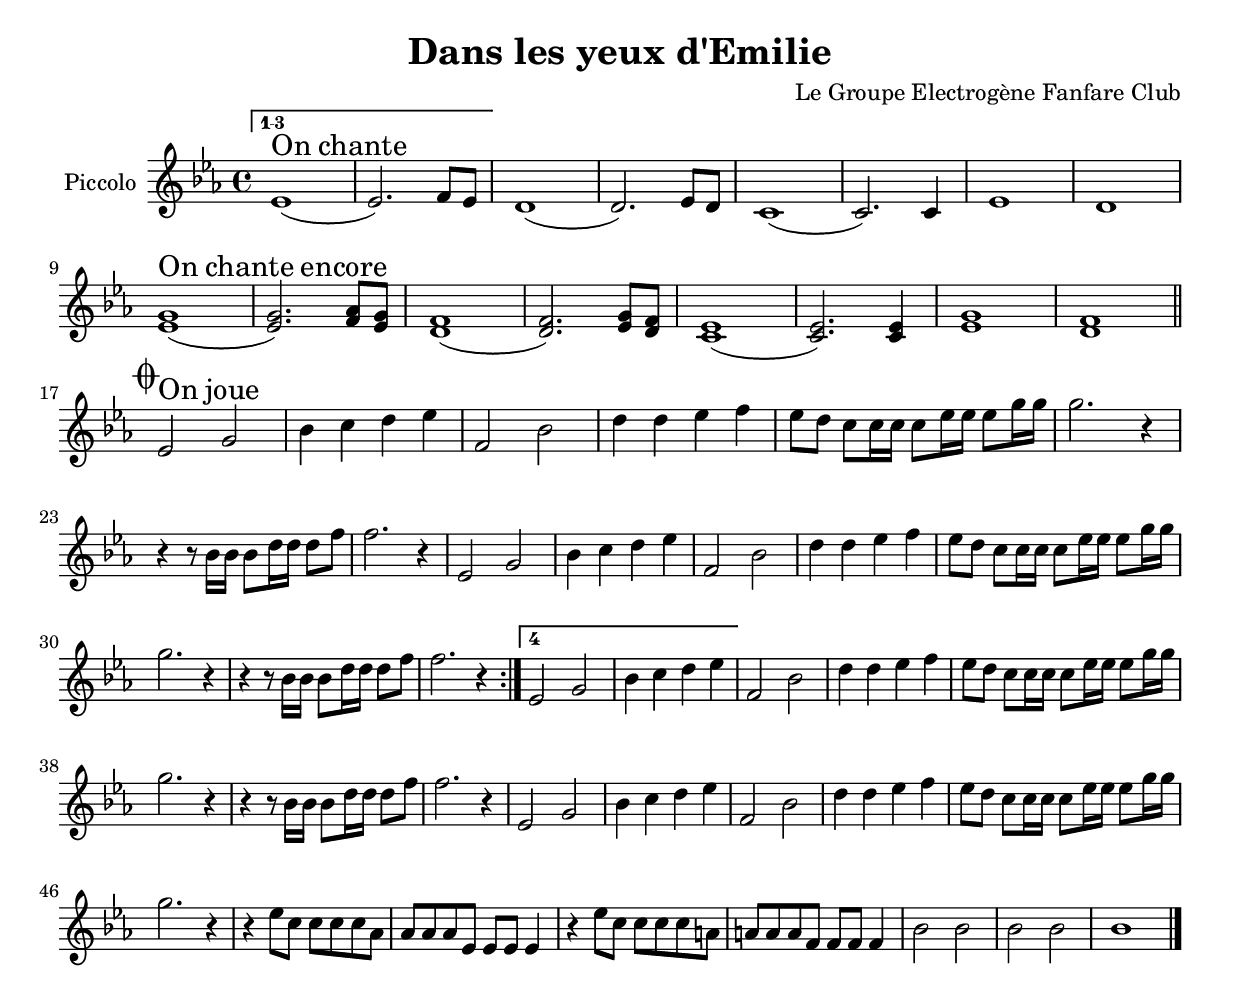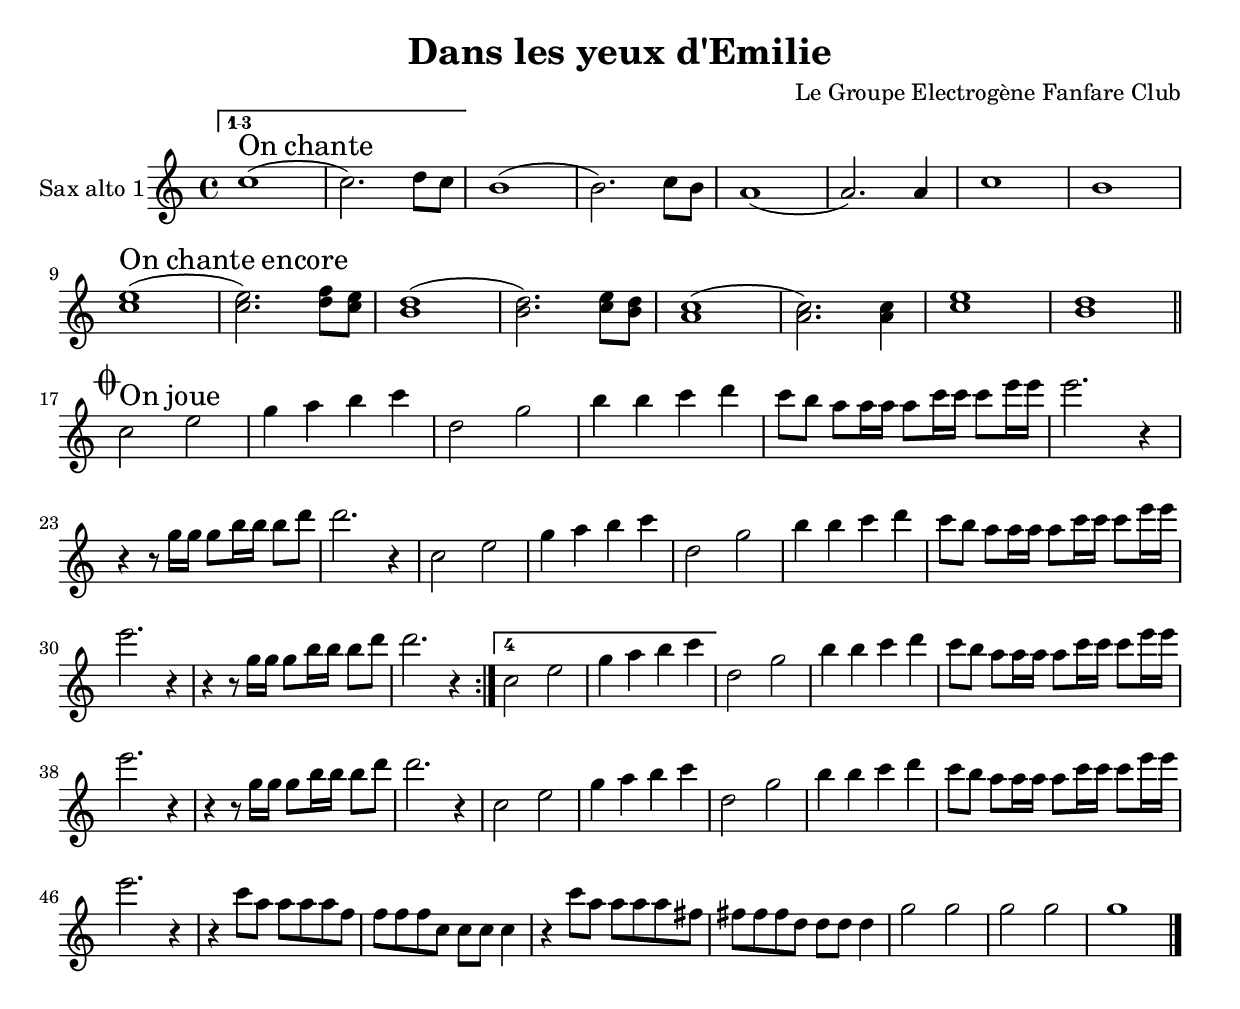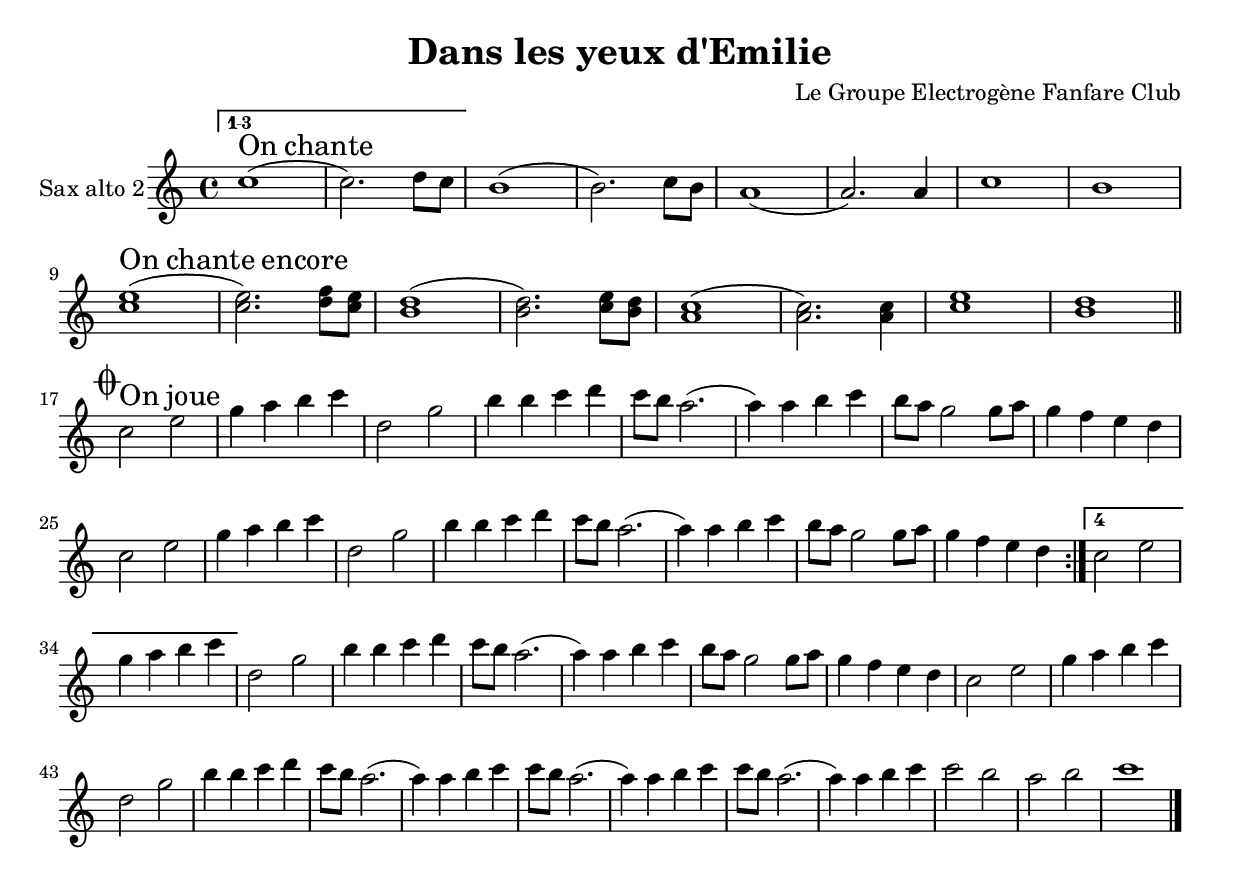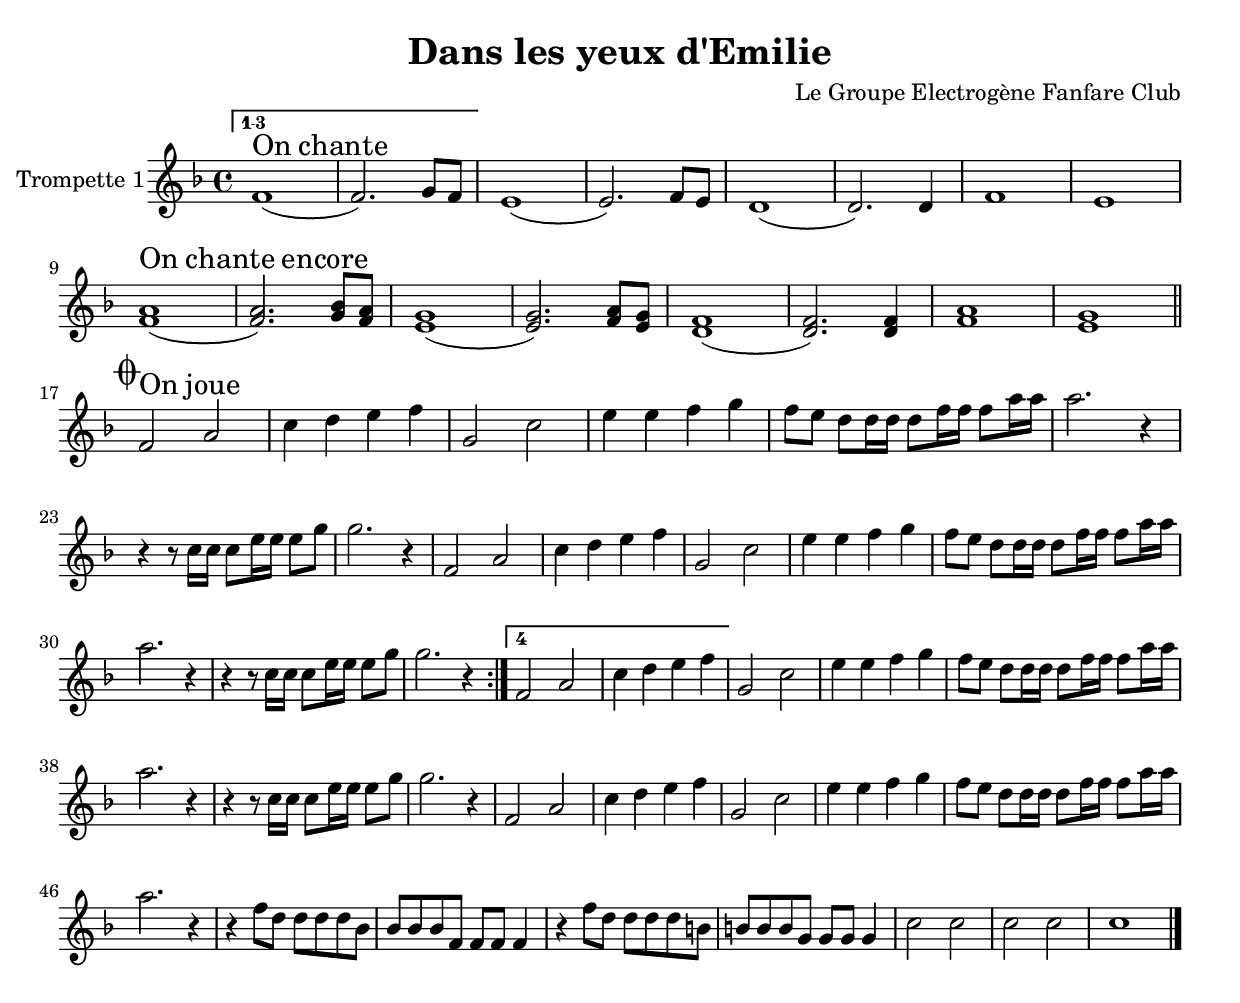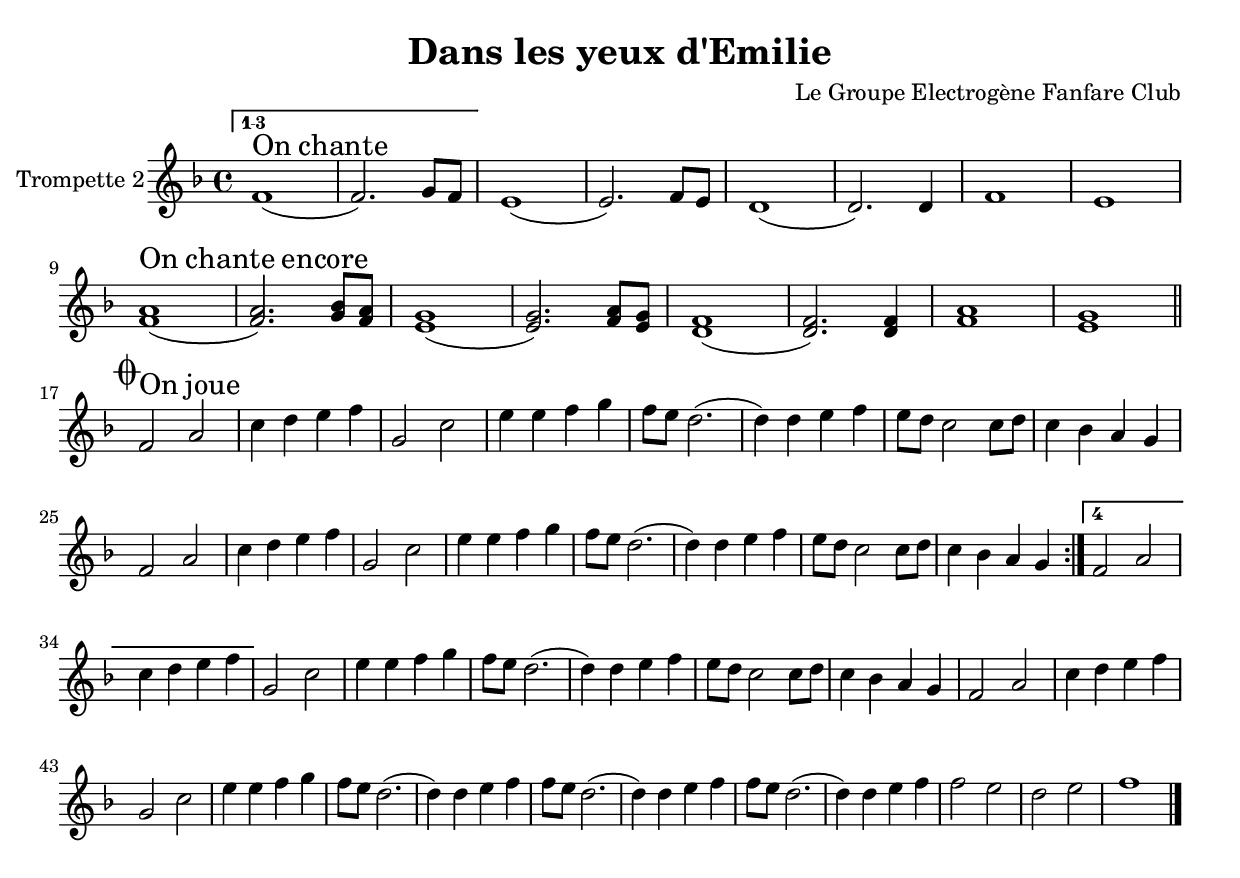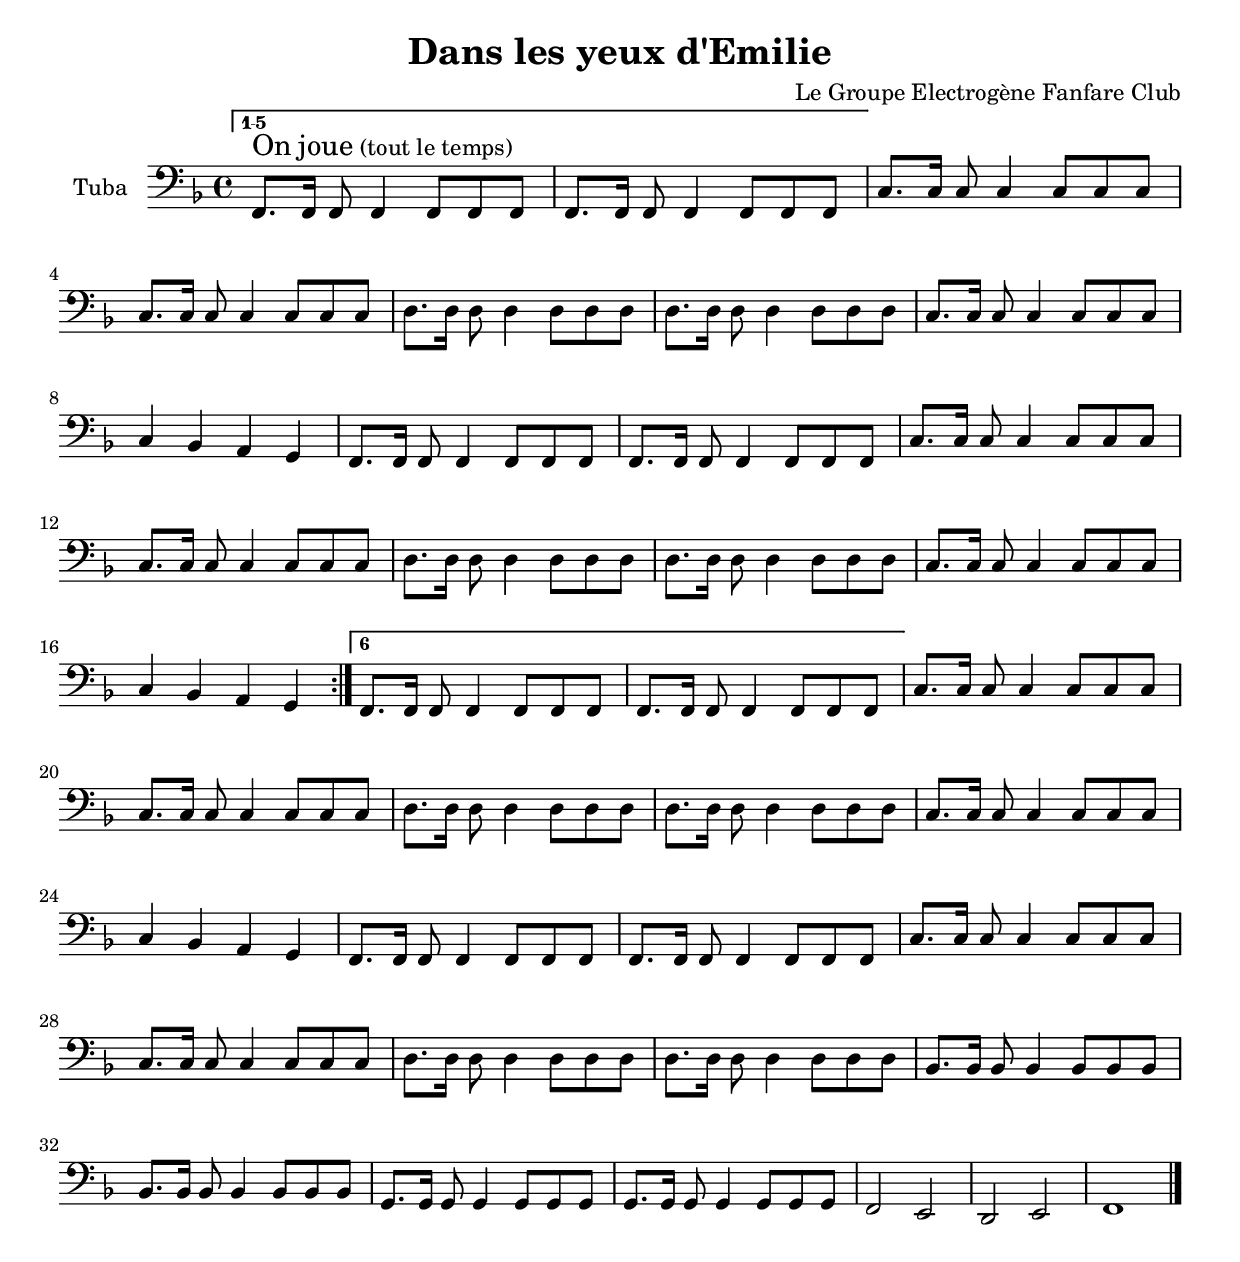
\version "2.18.2"
\language "français"

\header {
  title = "Dans les yeux d'Emilie"
  subtitle = ""
  composer = "Le Groupe Electrogène Fanfare Club"
}

global = {
  \key re \minor
  \time 4/4
}

voixUn= \repeat volta 2 {
\set Score.repeatCommands = #'((volta "1-3") end-repeat)
  fa,1^\markup { \huge On \huge chante }  (fa2.) sol8 fa8 
  \set Score.repeatCommands = #'((volta #f))
  mi1 (mi2.) fa8 mi re1 (re2.) re4  fa1 mi \break
  <fa la>1^\markup { \huge On \huge chante \huge encore} (<fa la>2.) <sol sib>8 <fa la>8 <mi sol>1 (<mi sol>2.) <fa la>8 <mi sol> <re fa>1 (<re fa>2.) <re fa>4  <fa la>1 <mi sol> \mark \markup { \musicglyph #"scripts.coda" } \bar "||"  
  \break
 
  
 fa2^\markup { \huge On \huge joue } la do4 re mi fa sol,2 do 
 mi4 mi fa sol fa8 mi re re16 re re8 fa16 fa fa8 la16 la la2. r4 r r8 do,16 do do8 mi16 mi mi8 sol sol2. r4
 fa,2 la do4 re mi fa sol,2 do 
 mi4 mi fa sol fa8 mi re re16 re re8 fa16 fa fa8 la16 la la2. r4 r r8 do,16 do do8 mi16 mi mi8 sol sol2. r4 
   
 \set Score.repeatCommands = #'((volta #f) (volta "4") end-repeat)  
fa,2 la do4 re mi fa 
\set Score.repeatCommands = #'((volta #f))
sol,2 do mi4 mi fa sol fa8 mi re re16 re re8 fa16 fa fa8 la16 la la2. r4 r r8 do,16 do do8 mi16 mi mi8 sol sol2. r4
fa,2 la do4 re mi fa sol,2 do 
 mi4 mi fa sol fa8 mi re re16 re re8 fa16 fa fa8 la16 la la2. r4 r
 fa8 re re re re sib sib sib sib fa fa fa fa4 r4 fa'8 re re re re si
si si si sol sol sol sol4 do2 do do do do1 \bar "|."  
}

voixDeux= \repeat volta 2 {
\set Score.repeatCommands = #'((volta "1-3") end-repeat)

  fa,1^\markup { \huge On \huge chante }  (fa2.) sol8 fa8 
    \set Score.repeatCommands = #'((volta #f))
mi1 (mi2.) fa8 mi re1 (re2.) re4  fa1 mi \break
  <fa la>1^\markup { \huge On \huge chante \huge encore} (<fa la>2.) <sol sib>8 <fa la>8 <mi sol>1 (<mi sol>2.) <fa la>8 <mi sol> <re fa>1 (<re fa>2.) <re fa>4  <fa la>1 <mi sol> \mark \markup { \musicglyph #"scripts.coda" } \bar "||" \break

 fa2^\markup { \huge On \huge joue } la do4 re mi fa sol,2 do 
 mi4 mi fa sol fa8 mi re2. (re4) re mi fa mi8 re do2 do8 re do4 sib la sol
 fa2 la do4 re mi fa sol,2 do 
 mi4 mi fa sol fa8 mi re2. (re4) re mi fa mi8 re do2 do8 re do4 sib la sol
 
  \set Score.repeatCommands = #'((volta #f) (volta "4") end-repeat)  

 fa2 la do4 re mi fa 
 \set Score.repeatCommands = #'((volta #f))

 sol,2 do mi4 mi fa sol fa8 mi re2. (re4) re mi fa mi8 re do2 do8 re do4 sib la sol
 fa2 la do4 re mi fa sol,2 do 
 mi4 mi fa sol fa8 mi re2. (re4) re mi fa fa8 mi re2. (re4) re mi fa fa8 mi re2. (re4) re mi fa fa2 mi 

re2 mi fa1 \bar "|." 
 }

voixBasse= \repeat volta 2 {
\set Score.repeatCommands = #'((volta "1-5") end-repeat)

 fa,,,8.^\markup { \huge On \huge joue (tout le temps) } fa16 fa8 fa4 fa8 fa fa fa8. fa16 fa8 fa4 fa8 fa fa 
 \set Score.repeatCommands = #'((volta #f))
do'8. do16 do8 do4 do8 do do do8. do16 do8 do4 do8 do do re8. re16 re8 re4 re8 re re re8. re16 re8 re4 re8 re re do8. do16 do8 do4 do8 do do do4 sib la sol
fa8. fa16 fa8 fa4 fa8 fa fa fa8. fa16 fa8 fa4 fa8 fa fa do'8. do16 do8 do4 do8 do do do8. do16 do8 do4 do8 do do re8. re16 re8 re4 re8 re re re8. re16 re8 re4 re8 re re 
do8. do16 do8 do4 do8 do do do4 sib la sol

 
\set Score.repeatCommands = #'((volta #f) (volta "6") end-repeat)
  fa8. fa16 fa8 fa4 fa8 fa fa fa8. fa16 fa8 fa4 fa8 fa fa 
\set Score.repeatCommands = #'((volta #f))
  do'8. do16 do8 do4 do8 do do do8. do16 do8 do4 do8 do do re8. re16 re8 re4 re8 re re re8. re16 re8 re4 re8 re re do8. do16 do8 do4 do8 do do do4 sib la sol 
fa8. fa16 fa8 fa4 fa8 fa fa fa8. fa16 fa8 fa4 fa8 fa fa do'8. do16 do8 do4 do8 do do do8. do16 do8 do4 do8 do do re8. re16 re8 re4 re8 re re re8. re16 re8 re4 re8 re re sib8. sib16 sib8 sib4 sib8 sib sib sib8. sib16 sib8 sib4 sib8 sib sib sol8. sol16 sol8 sol4 sol8 sol sol sol8. sol16 sol8 sol4 sol8 sol sol fa2 mi re mi fa1 
\bar "|." 
}

trumpetUn =  \relative do'' {
  \global
  \voixUn
}

trumpetDeux =  \relative do'' {
  \global
  \voixDeux
}

tuba =  \relative do'' {
  \global
  \clef bass
  \voixBasse
}

piccolo =  \transpose do' sib \trumpetUn
saxAltoUn =  \transpose mib sib \trumpetUn
saxAltoDeux =  \transpose mib sib \trumpetDeux

\book {
  \bookOutputSuffix "trumpet1"
  \score {
    \new Staff \with {
      instrumentName = "Trompette 1"
      midiInstrument = "trumpet"
    } \trumpetUn
    \layout { }
    \midi {
      \tempo 4=140
    }
  }
}

\book {
  \bookOutputSuffix "trumpet2"
  \score {
    \new Staff \with {
      instrumentName = "Trompette 2"
      midiInstrument = "trumpet"
    } \trumpetDeux
    \layout { }
    \midi {
      \tempo 4=140
    }
  }
}

\book {
  \bookOutputSuffix "piccolo"
  \score {
    \new Staff \with {
      instrumentName = "Piccolo"
      midiInstrument = "piccolo"
    } \piccolo
    \layout { }
    \midi {
      \tempo 4=140
    }
  }
}

\book {
  \bookOutputSuffix "tuba"
  \score {
    \new Staff \with {
      instrumentName = "Tuba"
      midiInstrument = "tuba"
    } \tuba
    \layout { }
    \midi {
      \tempo 4=140
    }
  }
}

\book {
  \bookOutputSuffix "sax_alto1"
  \score {
    \new Staff \with {
      instrumentName = "Sax alto 1"
      midiInstrument = "sax alto"
    } \saxAltoUn
    \layout { }
    \midi {
      \tempo 4=140
    }
  }
}

\book {
  \bookOutputSuffix "sax_alto2"
  \score {
    \new Staff \with {
      instrumentName = "Sax alto 2"
      midiInstrument = "sax alto"
    } \saxAltoDeux
    \layout { }
    \midi {
      \tempo 4=140
    }
  }
}

